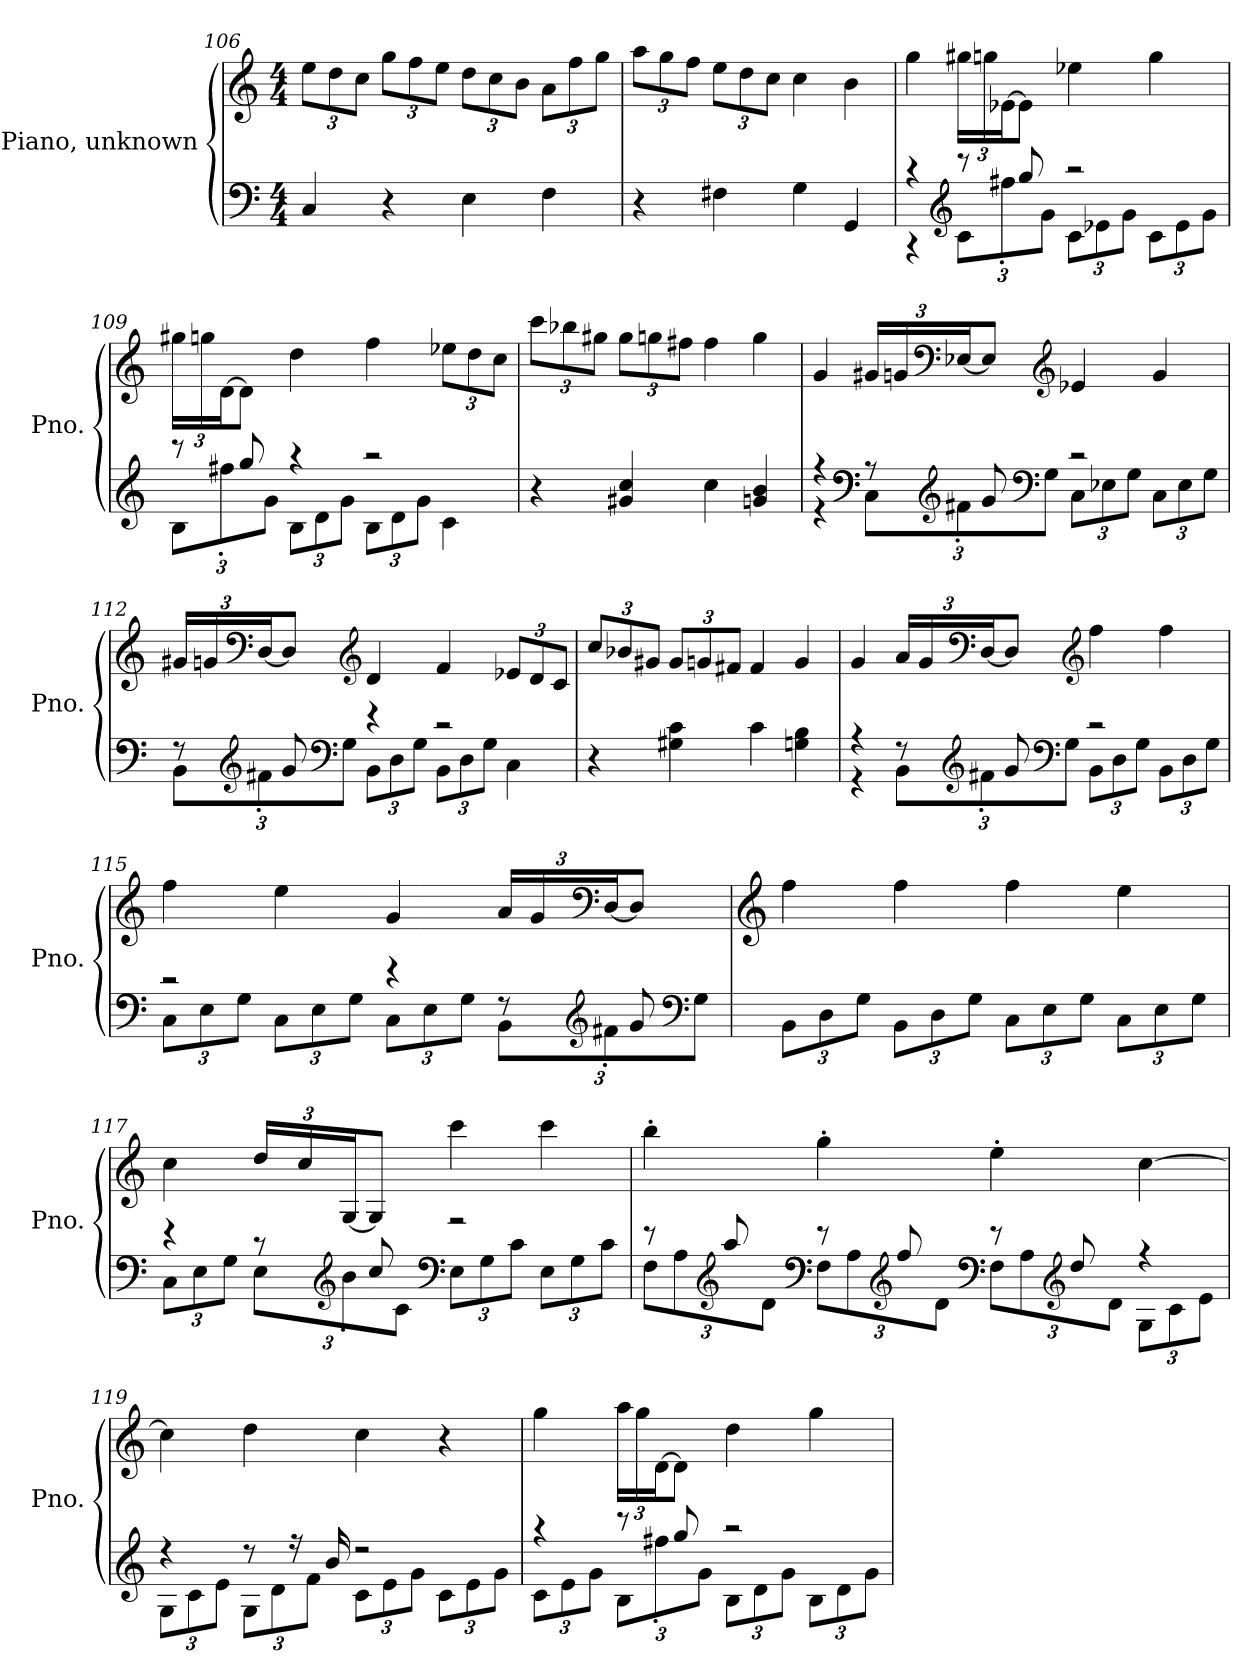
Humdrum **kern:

**kern	**kern
*part1	*part1
*staff2	*staff1
*I"Piano, unknown	*
*I'Pno.	*
*clefF4	*clefG2
*k[]	*k[]
*M4/4	*M4/4
*	*Xbrackettup
=106	=106
4C/	12ee\L
.	12dd\
.	12cc\J
4r	12gg\L
.	12ff\
.	12ee\J
4E\	12dd\L
.	12cc\
.	12b\J
4F\	12a\L
.	12ff\
.	12gg\J
!!LO:LB:g=z
=107	=107
4r	12aa\L
.	12gg\
.	12ff\J
4F#X\	12ee\L
.	12dd\
.	12cc\J
4G\	4cc\
4GG/	4b\
=108	=108
*^	*
4r	4r	4gg\
*clefG2	*	*
*	*Xbrackettup	*
8r	12c\L	24gg#X\LL
.	.	24ggn\
.	12ff#X'\	[24e-X\J
8gg/	.	8e-\J]
.	12g\J	.
2r	12c\L	4ee-X\
.	12e-X\	.
.	12g\J	.
.	12c\L	4gg\
.	12e-\	.
.	12g\J	.
=109	=109	=109
8r	12B\L	24gg#X\LL
.	.	24ggn\
.	12ff#X'\	[24d\J
8gg/	.	8d\J]
.	12g\J	.
4r	12B\L	4dd\
.	12d\	.
.	12g\J	.
2r	12B\L	4ff\
.	12d\	.
.	12g\J	.
.	4c\	12ee-X\L
.	.	12dd\
.	.	12cc\J
*v	*v	*
!!LO:PB:g=z
=110	=110
4r	12ccc\L
.	12bb-X\
.	12gg#X\J
4g#X/ 4cc/	12gg#\L
.	12ggn\
.	12ff#X\J
4cc\	4ff#\
4gn/ 4b/	4gg\
=111	=111
*^	*
4r	4r	4g/
*clefF4	*	*
8r	12C\L	24g#X/LL
.	.	24gn/
*clefG2	*	*clefF4
.	12f#X'\	[24E-X/J
8g/	.	8E-/J]
*clefF4	*	*
.	12G\J	.
*	*	*clefG2
2r	12C\L	4e-X/
.	12E-X\	.
.	12G\J	.
.	12C\L	4g/
.	12E-\	.
.	12G\J	.
!!LO:LB:g=z
=112	=112	=112
8r	12BB\L	24g#X/LL
.	.	24gn/
*clefG2	*	*clefF4
.	12f#X'\	[24D/J
8g/	.	8D/J]
*clefF4	*	*
.	12G\J	.
*	*	*clefG2
4r	12BB\L	4d/
.	12D\	.
.	12G\J	.
2r	12BB\L	4f/
.	12D\	.
.	12G\J	.
.	4C\	12e-X/L
.	.	12d/
.	.	12c/J
*v	*v	*
=113	=113
4r	12cc/L
.	12b-X/
.	12g#X/J
4G#X\ 4c\	12g#/L
.	12gn/
.	12f#X/J
4c\	4f#/
4Gn\ 4B\	4g/
!!LO:LB:g=z
=114	=114
*^	*
4r	4r	4g/
8r	12BB\L	24a/LL
.	.	24g/
*clefG2	*	*clefF4
.	12f#X'\	[24D/J
8g/	.	8D/J]
*clefF4	*	*
.	12G\J	.
*	*	*clefG2
2r	12BB\L	4ff\
.	12D\	.
.	12G\J	.
.	12BB\L	4ff\
.	12D\	.
.	12G\J	.
=115	=115	=115
2r	12C\L	4ff\
.	12E\	.
.	12G\J	.
.	12C\L	4ee\
.	12E\	.
.	12G\J	.
4r	12C\L	4g/
.	12E\	.
.	12G\J	.
8r	12BB\L	24a/LL
.	.	24g/
*clefG2	*	*clefF4
.	12f#X'\	[24D/J
8g/	.	8D/J]
*clefF4	*	*
.	12G\J	.
*v	*v	*
!!LO:LB:g=z
=116	=116
*	*clefG2
12BB\L	4ff\
12D\	.
12G\J	.
12BB\L	4ff\
12D\	.
12G\J	.
12C\L	4ff\
12E\	.
12G\J	.
12C\L	4ee\
12E\	.
12G\J	.
=117	=117
*^	*
4r	12C\L	4cc\
.	12E\	.
.	12G\J	.
8r	12E\L	24dd/LL
.	.	24cc/
*clefG2	*	*
.	12b'\	[24G/J
8cc/	.	8G/J]
.	12c\J	.
*clefF4	*	*
2r	12E\L	4ccc\
.	12G\	.
.	12c\J	.
.	12E\L	4ccc\
.	12G\	.
.	12c\J	.
!!LO:LB:g=z
=118	=118	=118
8r	12F\L	4bb'\
.	12A\	.
*clefG2	*	*
8aa/	.	.
.	12d\J	.
*clefF4	*	*
8r	12F\L	4gg'\
.	12A\	.
*clefG2	*	*
8ff/	.	.
.	12d\J	.
*clefF4	*	*
8r	12F\L	4ee'\
.	12A\	.
*clefG2	*	*
8dd/	.	.
.	12d\J	.
4r	12G\L	[4cc\
.	12c\	.
.	12e\J	.
=119	=119	=119
4r	12G\L	4cc\]
.	12c\	.
.	12e\J	.
8r	12G\L	4dd\
.	12d\	.
16r	.	.
.	12f\J	.
16b/	.	.
2r	12c\L	4cc\
.	12e\	.
.	12g\J	.
.	12c\L	4r
.	12e\	.
.	12g\J	.
!!LO:LB:g=z
=120	=120	=120
4r	12c\L	4gg\
.	12e\	.
.	12g\J	.
8r	12B\L	24aa\LL
.	.	24gg\
.	12ff#X'\	[24d\J
8gg/	.	8d\J]
.	12g\J	.
2r	12B\L	4dd\
.	12d\	.
.	12g\J	.
.	12B\L	4gg\
.	12d\	.
.	12g\J	.
*v	*v	*
=	=
*-	*-
